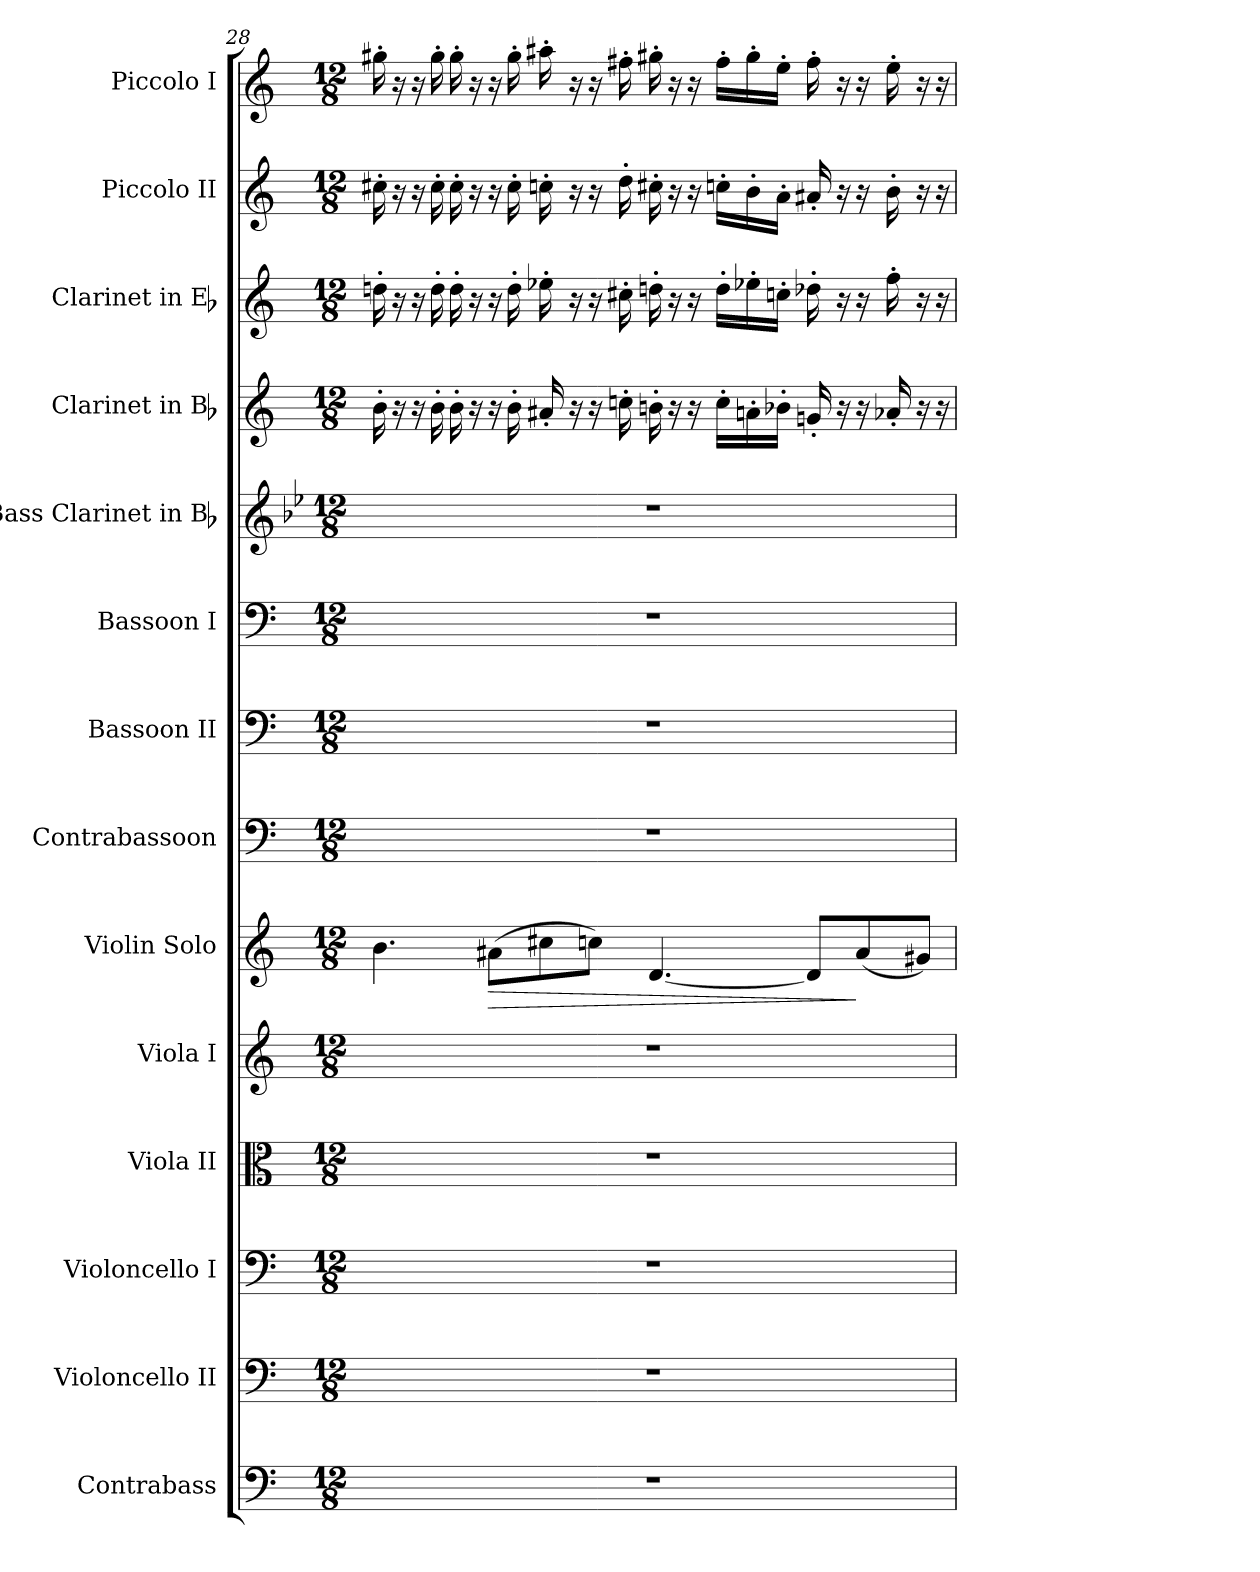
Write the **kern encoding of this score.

**kern	**kern	**kern	**kern	**kern	**kern	**dynam	**kern	**kern	**kern	**kern	**kern	**kern	**kern	**kern
*part14	*part13	*part12	*part11	*part10	*part9	*part9	*part8	*part7	*part6	*part5	*part4	*part3	*part2	*part1
*staff14	*staff13	*staff12	*staff11	*staff10	*staff9	*staff9	*staff8	*staff7	*staff6	*staff5	*staff4	*staff3	*staff2	*staff1
*I"Contrabass	*I"Violoncello II	*I"Violoncello I	*I"Viola II	*I"Viola I	*I"Violin Solo	*	*I"Contrabassoon	*I"Bassoon II	*I"Bassoon I	*I"Bass Clarinet in Bb	*I"Clarinet in Bb	*I"Clarinet in Eb	*I"Piccolo II	*I"Piccolo I
*I'Cb.	*I'2.Vc.	*I'1.Vc.	*I'2.Vla.	*I'1.Vla.	*	*	*I'Cbsn.	*I'2.Bsn.	*I'1.Bsn.	*I'B. Cl.	*I'Cl.	*	*I'2.Picc.	*I'1.Picc.
!!LO:PB:g=z
*clefF4	*clefF4	*clefF4	*clefC3	*clefG2	*clefG2	*	*clefF4	*clefF4	*clefF4	*clefG2	*clefG2	*clefG2	*clefG2	*clefG2
*ITrd7c12	*	*	*	*	*	*	*ITrd7c12	*	*	*ITrd8c14	*ITrd1c2	*ITrd-2c-3	*ITrd-7c-12	*ITrd-7c-12
*k[]	*k[]	*k[]	*k[]	*k[]	*k[]	*	*k[]	*k[]	*k[]	*k[b-e-]	*k[b-e-]	*k[b-e-a-]	*k[]	*k[]
*M12/8	*M12/8	*M12/8	*M12/8	*M12/8	*M12/8	*	*M12/8	*M12/8	*M12/8	*M12/8	*M12/8	*M12/8	*M12/8	*M12/8
=28	=28	=28	=28	=28	=28	=28	=28	=28	=28	=28	=28	=28	=28	=28
!LO:N:vis=1	!LO:N:vis=1	!LO:N:vis=1	!LO:N:vis=1	!LO:N:vis=1	!	!	!LO:N:vis=1	!LO:N:vis=1	!LO:N:vis=1	!LO:N:vis=1	!	!	!	!
1.r	1.r	1.r	1.r	1.r	4.bi\	.	1.r	1.r	1.r	1.r	16a'i\	16ffn'i\	16ccc#X'i\	16ggg#X'i\
.	.	.	.	.	.	.	.	.	.	.	16r	16r	16r	16r
.	.	.	.	.	.	.	.	.	.	.	16r	16r	16r	16r
.	.	.	.	.	.	.	.	.	.	.	16a'i\	16ff'i\	16ccc#'i\	16ggg#'i\
.	.	.	.	.	.	.	.	.	.	.	16a'i\	16ff'i\	16ccc#'i\	16ggg#'i\
.	.	.	.	.	.	.	.	.	.	.	16r	16r	16r	16r
!	!	!	!	!	!	!LO:HP:b	!	!	!	!	!	!	!	!
.	.	.	.	.	(8a#Xi\L	>	.	.	.	.	16r	16r	16r	16r
.	.	.	.	.	.	.	.	.	.	.	16a'i\	16ff'i\	16ccc#'i\	16ggg#'i\
.	.	.	.	.	8cc#Xi\	.	.	.	.	.	16g#X'i/	16gg-X'i\	16cccn'i\	16aaa#X'i\
.	.	.	.	.	.	.	.	.	.	.	16r	16r	16r	16r
.	.	.	.	.	8ccni\J)	.	.	.	.	.	16r	16r	16r	16r
.	.	.	.	.	.	.	.	.	.	.	16b-X'i\	16een'i\	16ddd'i\	16fff#X'i\
.	.	.	.	.	[<4.di/	.	.	.	.	.	16an'i\	16ffn'i\	16ccc#X'i\	16ggg#X'i\
.	.	.	.	.	.	.	.	.	.	.	16r	16r	16r	16r
.	.	.	.	.	.	.	.	.	.	.	16r	16r	16r	16r
.	.	.	.	.	.	.	.	.	.	.	16b-'i\LL	16ff'i\LL	16cccn'i\LL	16fff#'i\LL
.	.	.	.	.	.	.	.	.	.	.	16gn'i\	16gg-X'i\	16bb'i\	16ggg#'i\
.	.	.	.	.	.	.	.	.	.	.	16a-X'i\JJ	16ee-X'i\JJ	16aa'i\JJ	16eee'i\JJ
.	.	.	.	.	8di/L]	.	.	.	.	.	16fn'i/	16ff-X'i\	16aa#X'i/	16fff#'i\
.	.	.	.	.	.	.	.	.	.	.	16r	16r	16r	16r
.	.	.	.	.	(8a#i/	]	.	.	.	.	16r	16r	16r	16r
.	.	.	.	.	.	.	.	.	.	.	16g-X'i/	16aa-'i\	16bb'i\	16eee'i\
.	.	.	.	.	8g#Xi/J)	.	.	.	.	.	16r	16r	16r	16r
.	.	.	.	.	.	.	.	.	.	.	16r	16r	16r	16r
=	=	=	=	=	=	=	=	=	=	=	=	=	=	=
*-	*-	*-	*-	*-	*-	*-	*-	*-	*-	*-	*-	*-	*-	*-
